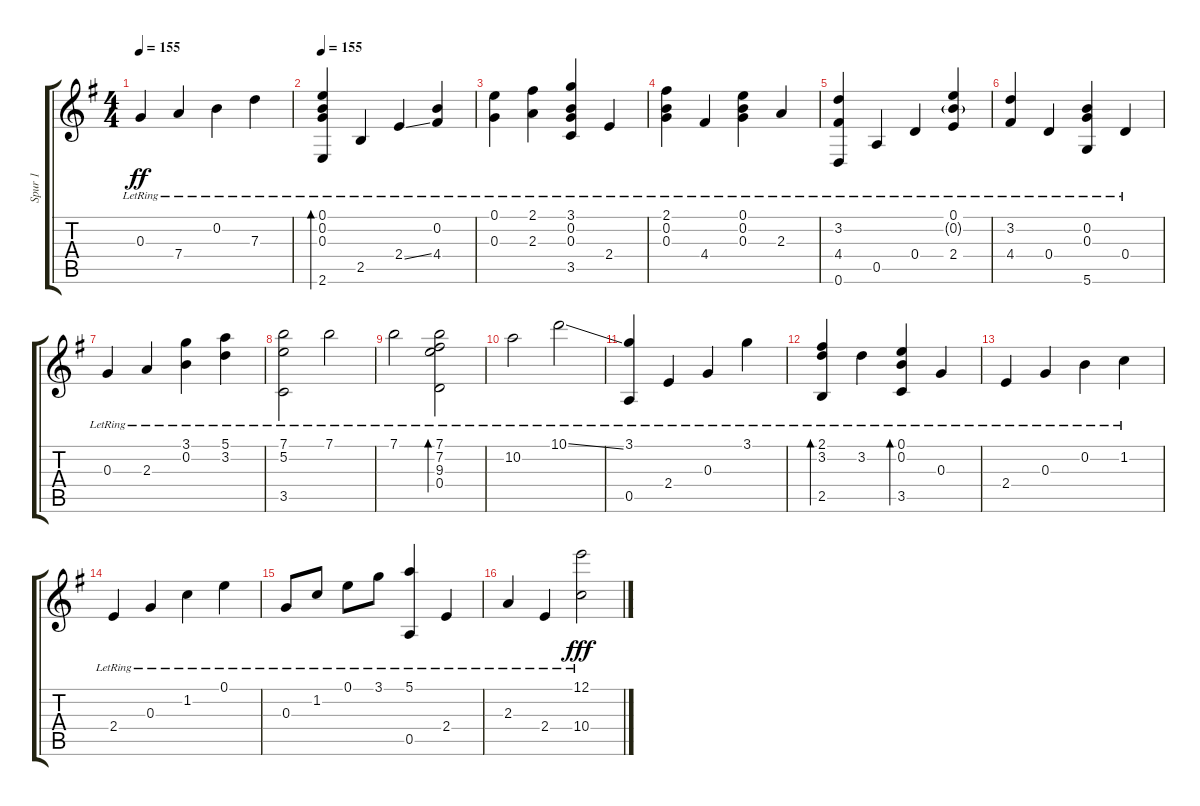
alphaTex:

\track ("Spur 1" "Spur 1") {instrument acousticguitarsteel bank 1}
\staff {score tabs}
\tuning (E4 B3 G3 D3 A2 D2) {hide}
\ts (4 4)
\tempo 155
\clef g2
\ks g
0.3{lr}.4{dy ff} 7.4{lr}.4 0.2{lr}.4 7.3{lr}.4 |
\tempo 155
(0.1{lr} 0.2{lr} 0.3{lr} 2.6{lr}).4{bd 240} 2.5{lr}.4 2.4{ss lr}.4 (0.2{lr} 4.4{lr}).4 |
(0.1{lr} 0.3{lr}).4 (2.1{lr} 2.3{lr}).4 (3.1{lr} 0.2{lr} 0.3{lr} 3.5{lr}).4 2.4{lr}.4 |
(2.1{lr} 0.2{lr} 0.3{lr}).4 4.4{lr}.4 (0.1{lr} 0.2{lr} 0.3{lr}).4 2.3{lr}.4 |
(3.2{lr} 4.4{lr} 0.6{lr}).4 0.5{lr}.4 0.4{lr}.4 (0.1{lr} 0.2{g lr} 2.4{lr}).4 |
(3.2{lr} 4.4{lr}).4 0.4{lr}.4 (0.2{lr} 0.3{lr} 5.6{lr}).4 0.4{lr}.4 |
0.3{lr}.4 2.3{lr}.4 (3.1{lr} 0.2{lr}).4 (5.1{lr} 3.2{lr}).4 |
(7.1{lr} 5.2{lr} 3.5{lr}).2 7.1{lr}.2 |
7.1{lr}.2 (7.1{lr} 7.2{lr} 9.3 0.4{lr}).2{bd 480} |
10.2{lr}.2 10.1{ss lr}.2 |
(3.1{lr} 0.5{lr}).4 2.4{lr}.4 0.3{lr}.4 3.1{lr}.4 |
(2.1{lr} 3.2{lr} 2.5{lr}).4{bd 480} 3.2{lr}.4 (0.1{lr} 0.2{lr} 3.5{lr}).4{bd 480} 0.3{lr}.4 |
2.4{lr}.4 0.3{lr}.4 0.2{lr}.4 1.2{lr}.4 |
2.4{lr}.4 0.3{lr}.4 1.2{lr}.4 0.1{lr}.4 |
0.3{lr}.8 1.2{lr}.8 0.1{lr}.8 3.1{lr}.8 (5.1{lr} 0.5{lr}).4 2.4{lr}.4 |
2.3{lr}.4 2.4{lr}.4 (12.1{lr} 10.4{lr}).2{dy fff}
